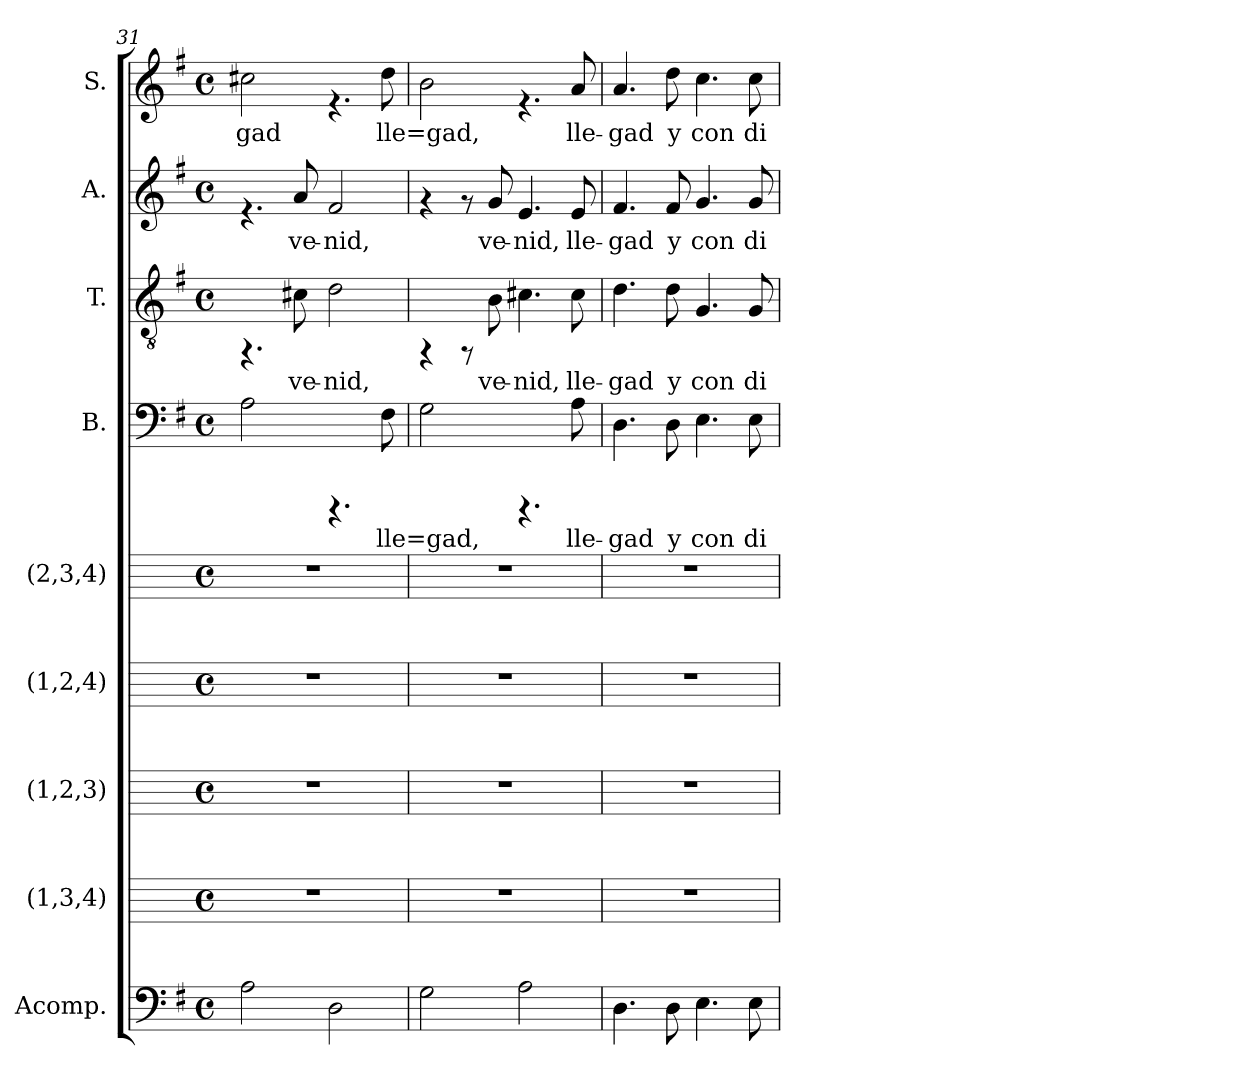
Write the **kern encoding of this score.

**kern	**kern	**kern	**kern	**kern	**kern	**text	**kern	**text	**kern	**text	**kern	**text
*part9	*part8	*part7	*part6	*part5	*part4	*part4	*part3	*part3	*part2	*part2	*part1	*part1
*staff9	*staff8	*staff7	*staff6	*staff5	*staff4	*staff4	*staff3	*staff3	*staff2	*staff2	*staff1	*staff1
*I"Acomp.	*I"(1,3,4)	*I"(1,2,3)	*I"(1,2,4)	*I"(2,3,4)	*I"B.	*	*I"T.	*	*I"A.	*	*I"S.	*
*I'Acomp.	*	*	*	*	*I'B. (2ª)	*	*I'T. (4ª)	*	*I'A. (3ª)	*	*I'S. (1ª)	*
*clefF4	*	*	*	*	*clefF4	*	*clefGv2	*	*clefG2	*	*clefG2	*
*k[f#]	*k[]	*k[]	*k[]	*k[]	*k[f#]	*	*k[f#]	*	*k[f#]	*	*k[f#]	*
*G:	*C:	*C:	*C:	*C:	*G:	*	*G:	*	*G:	*	*G:	*
*M4/4	*M4/4	*M4/4	*M4/4	*M4/4	*M4/4	*	*M4/4	*	*M4/4	*	*M4/4	*
*met(c)	*met(c)	*met(c)	*met(c)	*met(c)	*met(c)	*	*met(c)	*	*met(c)	*	*met(c)	*
=31	=31	=31	=31	=31	=31	=31	=31	=31	=31	=31	=31	=31
!	!	!	!	!	!	!LO:LY:b:cj	!	!	!	!	!	!LO:LY:b:cj
2A\	1r	1r	1r	1r	2A\	.	4.rFF	.	4.rf	.	2cc#X\	-gad
!	!	!	!	!	!	!	!	!LO:LY:b:cj	!	!LO:LY:b:cj	!	!
.	.	.	.	.	.	.	8c#X\	ve-	8a/	ve-	.	.
!	!	!	!	!	!	!	!	!LO:LY:b:cj	!	!LO:LY:b:cj	!	!
2D\	.	.	.	.	4.rCCC	.	2d\	-nid,	2f#/	-nid,	4.rf	.
!	!	!	!	!	!	!LO:LY:b:cj	!	!	!	!	!	!LO:LY:b:cj
.	.	.	.	.	8F#\	lle=gad,	.	.	.	.	8dd\	lle=gad,
=32	=32	=32	=32	=32	=32	=32	=32	=32	=32	=32	=32	=32
!	!	!	!	!	!	!LO:LY:b:cj	!	!	!	!	!	!LO:LY:b:cj
2G\	1r	1r	1r	1r	2G\	.	4rFF	.	4rf	.	2b\	.
.	.	.	.	.	.	.	8rFF	.	8rf	.	.	.
!	!	!	!	!	!	!	!	!LO:LY:b:cj	!	!LO:LY:b:cj	!	!
.	.	.	.	.	.	.	8B\	ve-	8g/	ve-	.	.
!	!	!	!	!	!	!	!	!LO:LY:b:cj	!	!LO:LY:b:cj	!	!
2A\	.	.	.	.	4.rCCC	.	4.c#X\	-nid,	4.e/	-nid,	4.rf	.
!	!	!	!	!	!	!LO:LY:b:cj	!	!LO:LY:b:cj	!	!LO:LY:b:cj	!	!LO:LY:b:cj
.	.	.	.	.	8A\	lle-	8c#\	lle-	8e/	lle-	8a/	lle-
=33	=33	=33	=33	=33	=33	=33	=33	=33	=33	=33	=33	=33
!	!	!	!	!	!	!LO:LY:b:cj	!	!LO:LY:b:cj	!	!LO:LY:b:cj	!	!LO:LY:b:cj
4.D\	1r	1r	1r	1r	4.D\	-gad	4.d\	-gad	4.f#/	-gad	4.a/	-gad
!	!	!	!	!	!	!LO:LY:b:cj	!	!LO:LY:b:cj	!	!LO:LY:b:cj	!	!LO:LY:b:cj
8D\	.	.	.	.	8D\	y	8d\	y	8f#/	y	8dd\	y
!	!	!	!	!	!	!LO:LY:b:cj	!	!LO:LY:b:cj	!	!LO:LY:b:cj	!	!LO:LY:b:cj
4.E\	.	.	.	.	4.E\	con	4.G/	con	4.g/	con	4.cc\	con
!	!	!	!	!	!	!LO:LY:b:cj	!	!LO:LY:b:cj	!	!LO:LY:b:cj	!	!LO:LY:b:cj
8E\	.	.	.	.	8E\	di-	8G/	di-	8g/	di-	8cc\	di-
=	=	=	=	=	=	=	=	=	=	=	=	=
*-	*-	*-	*-	*-	*-	*-	*-	*-	*-	*-	*-	*-
